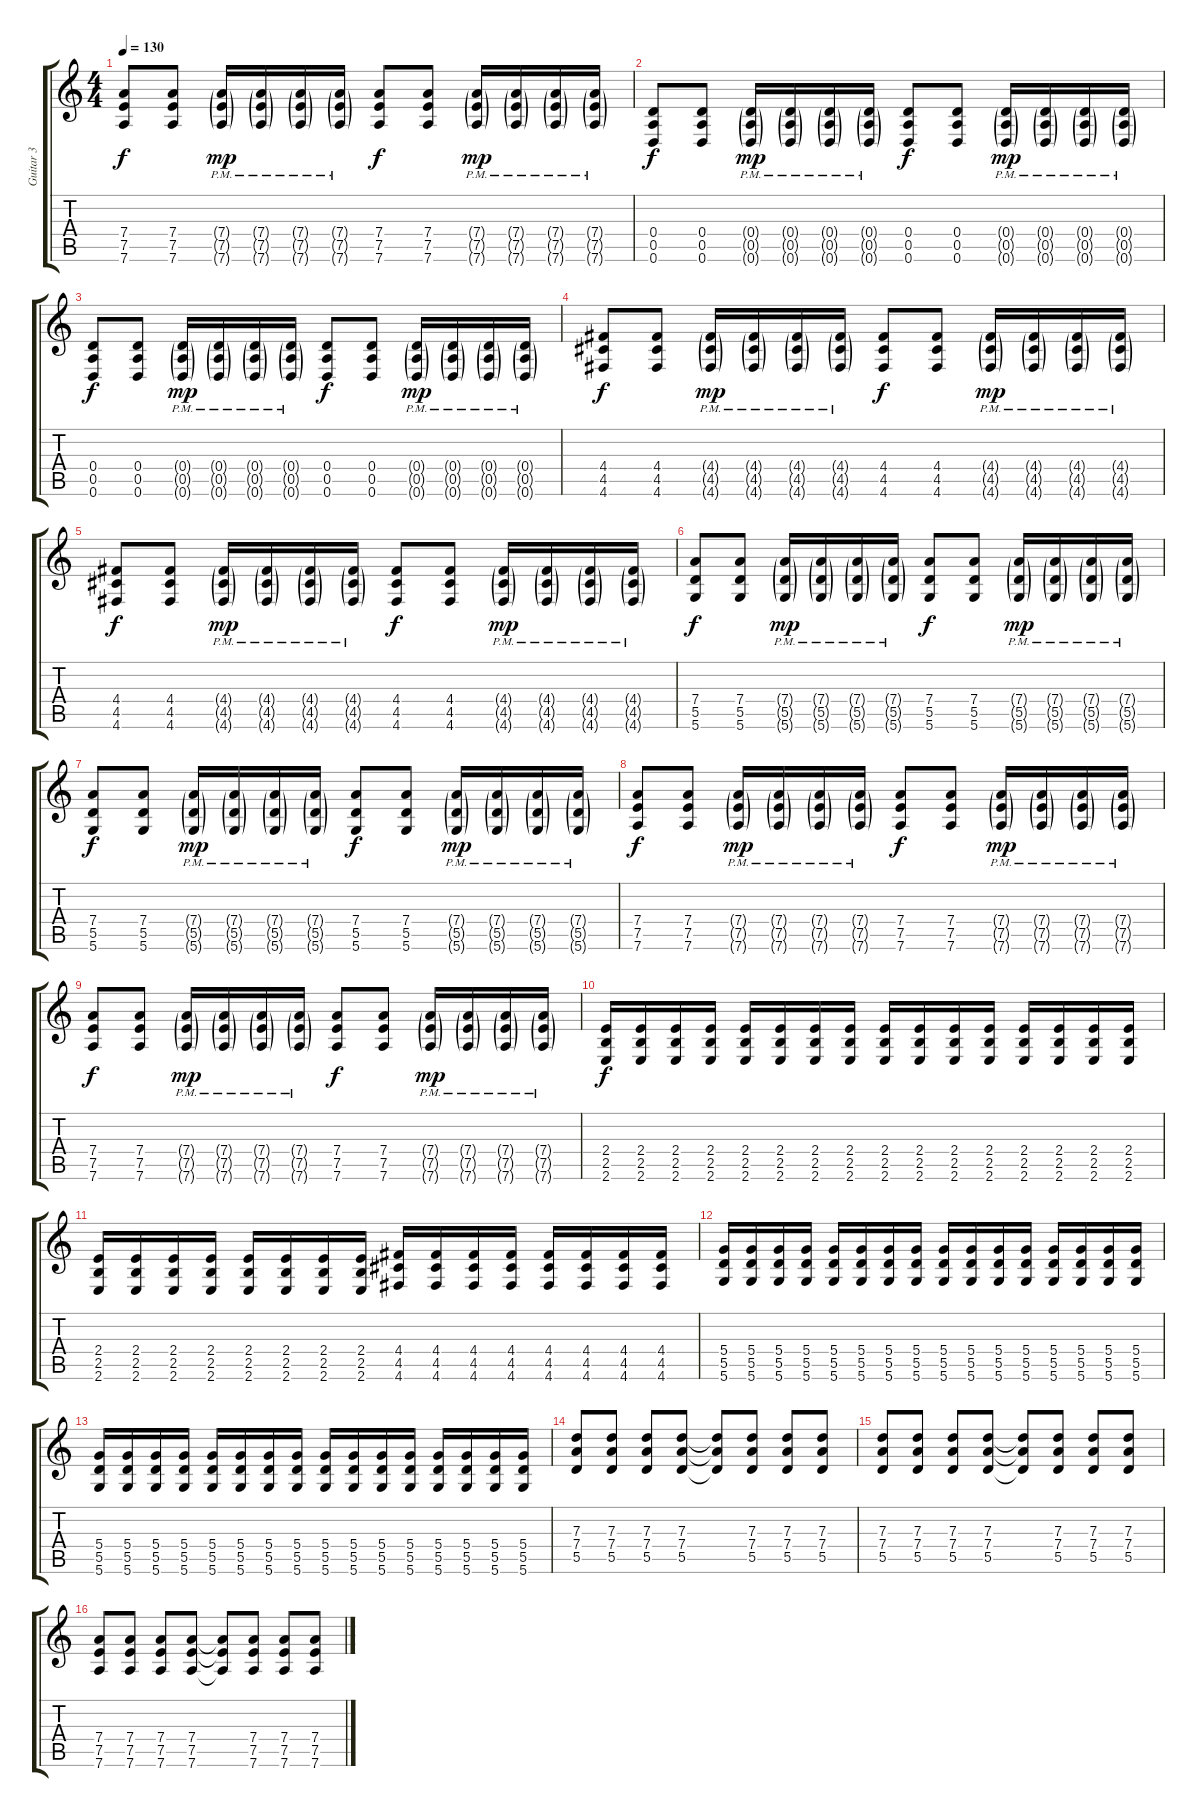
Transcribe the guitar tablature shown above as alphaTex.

\track ("Guitar 3" "Guitar 3") {instrument overdrivenguitar}
\staff {score tabs}
\tuning (E4 B3 G3 D3 A2 D2) {hide}
\ts (4 4)
\tempo 130
\clef g2
\ks c
(7.4 7.5 7.6).8{dy f} (7.4 7.5 7.6).8 (7.4{g pm} 7.5{g} 7.6{g}).16{dy mp} (7.4{g pm} 7.5{g} 7.6{g}).16 (7.4{g pm} 7.5{g} 7.6{g}).16 (7.4{g pm} 7.5{g} 7.6{g}).16 (7.4 7.5 7.6).8{dy f} (7.4 7.5 7.6).8 (7.4{g pm} 7.5{g} 7.6{g}).16{dy mp} (7.4{g pm} 7.5{g} 7.6{g}).16 (7.4{g pm} 7.5{g} 7.6{g}).16 (7.4{g pm} 7.5{g} 7.6{g}).16 |
(0.4 0.5 0.6).8{dy f} (0.4 0.5 0.6).8 (0.4{g pm} 0.5{g} 0.6{g}).16{dy mp} (0.4{g pm} 0.5{g} 0.6{g}).16 (0.4{g pm} 0.5{g} 0.6{g}).16 (0.4{g pm} 0.5{g} 0.6{g}).16 (0.4 0.5 0.6).8{dy f} (0.4 0.5 0.6).8 (0.4{g pm} 0.5{g} 0.6{g}).16{dy mp} (0.4{g pm} 0.5{g} 0.6{g}).16 (0.4{g pm} 0.5{g} 0.6{g}).16 (0.4{g pm} 0.5{g} 0.6{g}).16 |
(0.4 0.5 0.6).8{dy f} (0.4 0.5 0.6).8 (0.4{g pm} 0.5{g} 0.6{g}).16{dy mp} (0.4{g pm} 0.5{g} 0.6{g}).16 (0.4{g pm} 0.5{g} 0.6{g}).16 (0.4{g pm} 0.5{g} 0.6{g}).16 (0.4 0.5 0.6).8{dy f} (0.4 0.5 0.6).8 (0.4{g pm} 0.5{g} 0.6{g}).16{dy mp} (0.4{g pm} 0.5{g} 0.6{g}).16 (0.4{g pm} 0.5{g} 0.6{g}).16 (0.4{g pm} 0.5{g} 0.6{g}).16 |
(4.4 4.5 4.6).8{dy f} (4.4 4.5 4.6).8 (4.4{g pm} 4.5{g} 4.6{g}).16{dy mp} (4.4{g pm} 4.5{g} 4.6{g}).16 (4.4{g pm} 4.5{g} 4.6{g}).16 (4.4{g pm} 4.5{g} 4.6{g}).16 (4.4 4.5 4.6).8{dy f} (4.4 4.5 4.6).8 (4.4{g pm} 4.5{g} 4.6{g}).16{dy mp} (4.4{g pm} 4.5{g} 4.6{g}).16 (4.4{g pm} 4.5{g} 4.6{g}).16 (4.4{g pm} 4.5{g} 4.6{g}).16 |
(4.4 4.5 4.6).8{dy f} (4.4 4.5 4.6).8 (4.4{g pm} 4.5{g} 4.6{g}).16{dy mp} (4.4{g pm} 4.5{g} 4.6{g}).16 (4.4{g pm} 4.5{g} 4.6{g}).16 (4.4{g pm} 4.5{g} 4.6{g}).16 (4.4 4.5 4.6).8{dy f} (4.4 4.5 4.6).8 (4.4{g pm} 4.5{g} 4.6{g}).16{dy mp} (4.4{g pm} 4.5{g} 4.6{g}).16 (4.4{g pm} 4.5{g} 4.6{g}).16 (4.4{g pm} 4.5{g} 4.6{g}).16 |
(7.4 5.5 5.6).8{dy f} (7.4 5.5 5.6).8 (7.4{g pm} 5.5{g} 5.6{g}).16{dy mp} (7.4{g pm} 5.5{g} 5.6{g}).16 (7.4{g pm} 5.5{g} 5.6{g}).16 (7.4{g pm} 5.5{g} 5.6{g}).16 (7.4 5.5 5.6).8{dy f} (7.4 5.5 5.6).8 (7.4{g pm} 5.5{g} 5.6{g}).16{dy mp} (7.4{g pm} 5.5{g} 5.6{g}).16 (7.4{g pm} 5.5{g} 5.6{g}).16 (7.4{g pm} 5.5{g} 5.6{g}).16 |
(7.4 5.5 5.6).8{dy f} (7.4 5.5 5.6).8 (7.4{g pm} 5.5{g} 5.6{g}).16{dy mp} (7.4{g pm} 5.5{g} 5.6{g}).16 (7.4{g pm} 5.5{g} 5.6{g}).16 (7.4{g pm} 5.5{g} 5.6{g}).16 (7.4 5.5 5.6).8{dy f} (7.4 5.5 5.6).8 (7.4{g pm} 5.5{g} 5.6{g}).16{dy mp} (7.4{g pm} 5.5{g} 5.6{g}).16 (7.4{g pm} 5.5{g} 5.6{g}).16 (7.4{g pm} 5.5{g} 5.6{g}).16 |
(7.4 7.5 7.6).8{dy f} (7.4 7.5 7.6).8 (7.4{g pm} 7.5{g} 7.6{g}).16{dy mp} (7.4{g pm} 7.5{g} 7.6{g}).16 (7.4{g pm} 7.5{g} 7.6{g}).16 (7.4{g pm} 7.5{g} 7.6{g}).16 (7.4 7.5 7.6).8{dy f} (7.4 7.5 7.6).8 (7.4{g pm} 7.5{g} 7.6{g}).16{dy mp} (7.4{g pm} 7.5{g} 7.6{g}).16 (7.4{g pm} 7.5{g} 7.6{g}).16 (7.4{g pm} 7.5{g} 7.6{g}).16 |
(7.4 7.5 7.6).8{dy f} (7.4 7.5 7.6).8 (7.4{g pm} 7.5{g} 7.6{g}).16{dy mp} (7.4{g pm} 7.5{g} 7.6{g}).16 (7.4{g pm} 7.5{g} 7.6{g}).16 (7.4{g pm} 7.5{g} 7.6{g}).16 (7.4 7.5 7.6).8{dy f} (7.4 7.5 7.6).8 (7.4{g pm} 7.5{g} 7.6{g}).16{dy mp} (7.4{g pm} 7.5{g} 7.6{g}).16 (7.4{g pm} 7.5{g} 7.6{g}).16 (7.4{g pm} 7.5{g} 7.6{g}).16 |
(2.4 2.5 2.6).16{dy f} (2.4 2.5 2.6).16 (2.4 2.5 2.6).16 (2.4 2.5 2.6).16 (2.4 2.5 2.6).16 (2.4 2.5 2.6).16 (2.4 2.5 2.6).16 (2.4 2.5 2.6).16 (2.4 2.5 2.6).16 (2.4 2.5 2.6).16 (2.4 2.5 2.6).16 (2.4 2.5 2.6).16 (2.4 2.5 2.6).16 (2.4 2.5 2.6).16 (2.4 2.5 2.6).16 (2.4 2.5 2.6).16 |
(2.4 2.5 2.6).16 (2.4 2.5 2.6).16 (2.4 2.5 2.6).16 (2.4 2.5 2.6).16 (2.4 2.5 2.6).16 (2.4 2.5 2.6).16 (2.4 2.5 2.6).16 (2.4 2.5 2.6).16 (4.4 4.5 4.6).16 (4.4 4.5 4.6).16 (4.4 4.5 4.6).16 (4.4 4.5 4.6).16 (4.4 4.5 4.6).16 (4.4 4.5 4.6).16 (4.4 4.5 4.6).16 (4.4 4.5 4.6).16 |
(5.4 5.5 5.6).16 (5.4 5.5 5.6).16 (5.4 5.5 5.6).16 (5.4 5.5 5.6).16 (5.4 5.5 5.6).16 (5.4 5.5 5.6).16 (5.4 5.5 5.6).16 (5.4 5.5 5.6).16 (5.4 5.5 5.6).16 (5.4 5.5 5.6).16 (5.4 5.5 5.6).16 (5.4 5.5 5.6).16 (5.4 5.5 5.6).16 (5.4 5.5 5.6).16 (5.4 5.5 5.6).16 (5.4 5.5 5.6).16 |
(5.4 5.5 5.6).16 (5.4 5.5 5.6).16 (5.4 5.5 5.6).16 (5.4 5.5 5.6).16 (5.4 5.5 5.6).16 (5.4 5.5 5.6).16 (5.4 5.5 5.6).16 (5.4 5.5 5.6).16 (5.4 5.5 5.6).16 (5.4 5.5 5.6).16 (5.4 5.5 5.6).16 (5.4 5.5 5.6).16 (5.4 5.5 5.6).16 (5.4 5.5 5.6).16 (5.4 5.5 5.6).16 (5.4 5.5 5.6).16 |
(7.3 7.4 5.5).8 (7.3 7.4 5.5).8 (7.3 7.4 5.5).8 (7.3 7.4 5.5).8 (7.3{t} 7.4{t} 5.5{t}).8 (7.3 7.4 5.5).8 (7.3 7.4 5.5).8 (7.3 7.4 5.5).8 |
(7.3 7.4 5.5).8 (7.3 7.4 5.5).8 (7.3 7.4 5.5).8 (7.3 7.4 5.5).8 (7.3{t} 7.4{t} 5.5{t}).8 (7.3 7.4 5.5).8 (7.3 7.4 5.5).8 (7.3 7.4 5.5).8 |
(7.4 7.5 7.6).8 (7.4 7.5 7.6).8 (7.4 7.5 7.6).8 (7.4 7.5 7.6).8 (7.4{t} 7.5{t} 7.6{t}).8 (7.4 7.5 7.6).8 (7.4 7.5 7.6).8 (7.4 7.5 7.6).8
